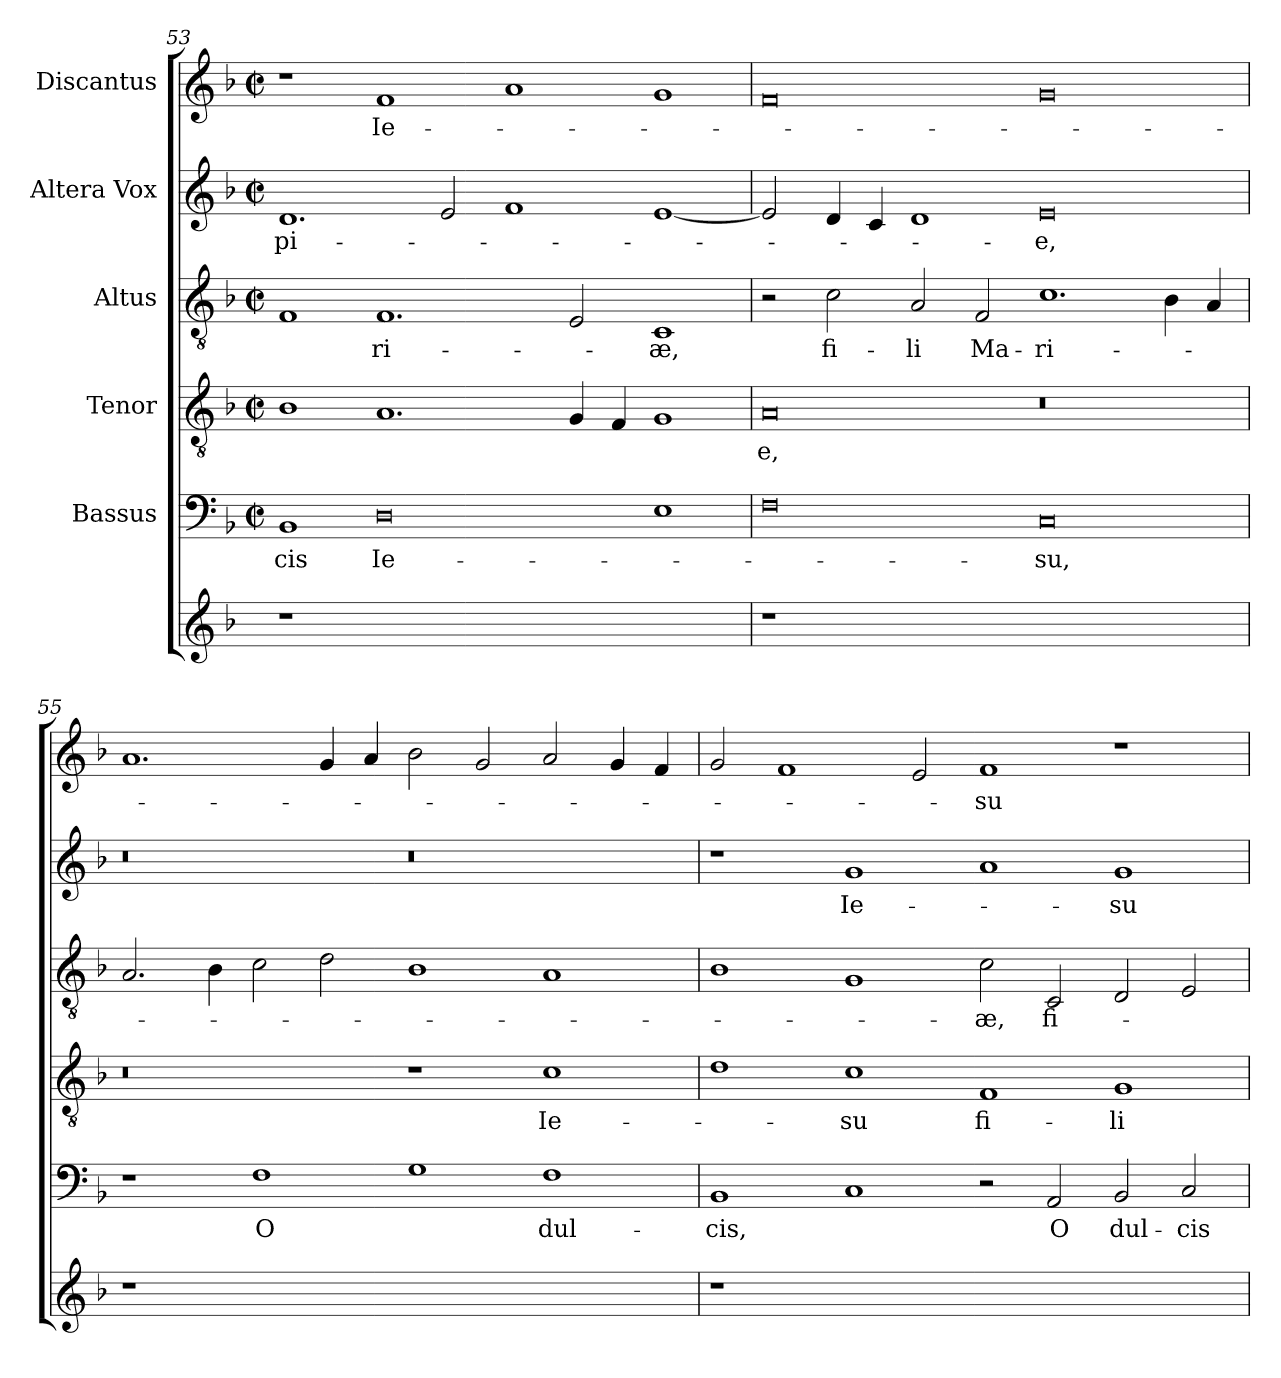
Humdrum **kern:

**kern	**kern	**text	**kern	**text	**kern	**text	**kern	**text	**kern	**text
*part6	*part5	*part5	*part4	*part4	*part3	*part3	*part2	*part2	*part1	*part1
*staff6	*staff5	*staff5	*staff4	*staff4	*staff3	*staff3	*staff2	*staff2	*staff1	*staff1
*	*I"Bassus	*	*I"Tenor	*	*I"Altus	*	*I"Altera Vox	*	*I"Discantus	*
*clefG2	*clefF4	*	*clefGv2	*	*clefGv2	*	*clefG2	*	*clefG2	*
*k[b-]	*k[b-]	*	*k[b-]	*	*k[b-]	*	*k[b-]	*	*k[b-]	*
*F:	*F:	*	*F:	*	*F:	*	*F:	*	*F:	*
*	*M2/2	*	*M2/2	*	*M2/2	*	*M2/2	*	*M2/2	*
*	*met(c|)	*	*met(c|)	*	*met(c|)	*	*met(c|)	*	*met(c|)	*
=53	=53	=53	=53	=53	=53	=53	=53	=53	=53	=53
!	!	!LO:LY:b	!	!	!	!	!	!LO:LY:b	!	!
1r	1BB-	-cis	1B-	.	1F	.	1.d	pi-	1r	.
!	!	!LO:LY:b	!	!	!	!LO:LY:b	!	!	!	!LO:LY:b
0.ryy	0D	Ie-	1.A	.	1.F	-ri-	.	.	1f	Ie-
.	.	.	.	.	.	.	2e/	.	.	.
.	.	.	.	.	.	.	1f	.	1a	.
.	.	.	4G/	.	2E/	.	.	.	.	.
.	.	.	4F/	.	.	.	.	.	.	.
!	!	!	!	!	!	!LO:LY:b	!	!	!	!
.	1E	.	1G	.	1C	-æ,	[1e	.	1g	.
=54	=54	=54	=54	=54	=54	=54	=54	=54	=54	=54
!	!	!	!	!LO:LY:b	!	!	!	!	!	!
1r	0F	.	0A	-e,	2r	.	2e/]	.	0f	.
!	!	!	!	!	!	!LO:LY:b	!	!	!	!
.	.	.	.	.	2c\	fi-	4d/	.	.	.
.	.	.	.	.	.	.	4c/	.	.	.
!	!	!	!	!	!	!LO:LY:b	!	!	!	!
0.ryy	.	.	.	.	2A/	-li	1d	.	.	.
!	!	!	!	!	!	!LO:LY:b	!	!	!	!
.	.	.	.	.	2F/	Ma-	.	.	.	.
!	!	!LO:LY:b	!	!	!	!LO:LY:b	!	!LO:LY:b	!	!
.	0C	-su,	0r	.	1.c	-ri-	0e	-e,	0g	.
.	.	.	.	.	4B-\	.	.	.	.	.
.	.	.	.	.	4A/	.	.	.	.	.
!!LO:PB:g=z
=55	=55	=55	=55	=55	=55	=55	=55	=55	=55	=55
1r	1r	.	0r	.	2.A/	.	0r	.	1.a	.
.	.	.	.	.	4B-\	.	.	.	.	.
!	!	!LO:LY:b	!	!	!	!	!	!	!	!
0.ryy	1F	O	.	.	2c\	.	.	.	.	.
.	.	.	.	.	2d\	.	.	.	4g/	.
.	.	.	.	.	.	.	.	.	4a/	.
.	1G	.	1r	.	1B-	.	0r	.	2b-\	.
.	.	.	.	.	.	.	.	.	2g/	.
!	!	!LO:LY:b	!	!LO:LY:b	!	!	!	!	!	!
.	1F	dul-	1c	Ie-	1A	.	.	.	2a/	.
.	.	.	.	.	.	.	.	.	4g/	.
.	.	.	.	.	.	.	.	.	4f/	.
=56	=56	=56	=56	=56	=56	=56	=56	=56	=56	=56
!	!	!LO:LY:b	!	!	!	!	!	!	!	!
1r	1BB-	-cis,	1d	.	1B-	.	1r	.	2g/	.
.	.	.	.	.	.	.	.	.	1f	.
!	!	!	!	!LO:LY:b	!	!	!	!LO:LY:b	!	!
0.ryy	1C	.	1c	-su	1G	.	1g	Ie-	.	.
.	.	.	.	.	.	.	.	.	2e/	.
!	!	!	!	!LO:LY:b	!	!LO:LY:b	!	!	!	!LO:LY:b
.	2r	.	1F	fi-	2c\	-æ,	1a	.	1f	-su
!	!	!LO:LY:b	!	!	!	!LO:LY:b	!	!	!	!
.	2AA/	O	.	.	2C/	fi-	.	.	.	.
!	!	!LO:LY:b	!	!LO:LY:b	!	!	!	!LO:LY:b	!	!
.	2BB-/	dul-	1G	-li	2D/	.	1g	-su	1r	.
!	!	!LO:LY:b	!	!	!	!	!	!	!	!
.	2C/	-cis	.	.	[2E/	.	.	.	.	.
=	=	=	=	=	=	=	=	=	=	=
*-	*-	*-	*-	*-	*-	*-	*-	*-	*-	*-
